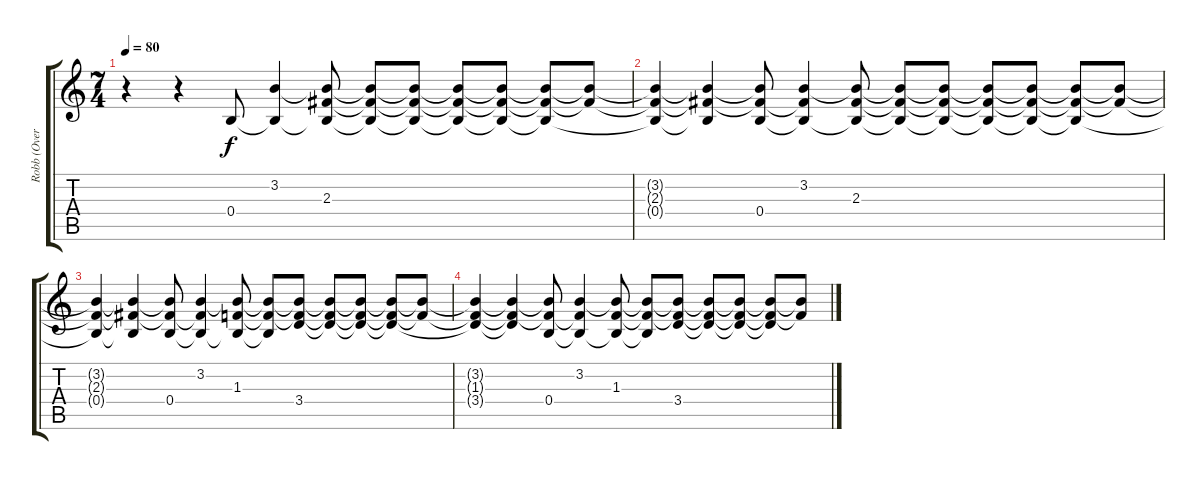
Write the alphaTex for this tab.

\track ("Robb (Overdrive)" "Robb (Over") {instrument overdrivenguitar}
\staff {score tabs}
\tuning (Db4 Ab3 E3 B2 Gb2 B1) {hide}
\ts (7 4)
\tempo 80
\clef g2
\ks c
r.4{dy f} r.4 0.4.8 (3.2 0.4{t}).4 (3.2{t} 2.3 0.4{t}).8 (3.2{t} 2.3{t} 0.4{t}).8 (3.2{t} 2.3{t} 0.4{t}).8 (3.2{t} 2.3{t} 0.4{t}).8 (3.2{t} 2.3{t} 0.4{t}).8 (3.2{t} 2.3{t} 0.4{t}).8 (3.2{t} 2.3{t}).8 |
(3.2{t} 2.3{t} 0.4{t}).4 (3.2{t} 2.3{t} 0.4{t}).4 (3.2{t} 2.3{t} 0.4).8 (3.2 2.3{t} 0.4{t}).4 (3.2{t} 2.3 0.4{t}).8 (3.2{t} 2.3{t} 0.4{t}).8 (3.2{t} 2.3{t} 0.4{t}).8 (3.2{t} 2.3{t} 0.4{t}).8 (3.2{t} 2.3{t} 0.4{t}).8 (3.2{t} 2.3{t} 0.4{t}).8 (3.2{t} 2.3{t}).8 |
(3.2{t} 2.3{t} 0.4{t}).4 (3.2{t} 2.3{t} 0.4{t}).4 (3.2{t} 2.3{t} 0.4).8 (3.2 2.3{t} 0.4{t}).4 (3.2{t} 1.3 0.4{t}).8 (3.2{t} 1.3{t} 0.4{t}).8 (3.2{t} 1.3{t} 3.4).8 (3.2{t} 1.3{t} 3.4{t}).8 (3.2{t} 1.3{t} 3.4{t}).8 (3.2{t} 1.3{t} 3.4{t}).8 (3.2{t} 1.3{t}).8 |
(3.2{t} 1.3{t} 3.4{t}).4 (3.2{t} 1.3{t} 3.4{t}).4 (3.2{t} 1.3{t} 0.4).8 (3.2 1.3{t} 0.4{t}).4 (3.2{t} 1.3 0.4{t}).8 (3.2{t} 1.3{t} 0.4{t}).8 (3.2{t} 1.3{t} 3.4).8 (3.2{t} 1.3{t} 3.4{t}).8 (3.2{t} 1.3{t} 3.4{t}).8 (3.2{t} 1.3{t} 3.4{t}).8 (3.2{t} 1.3{t}).8
